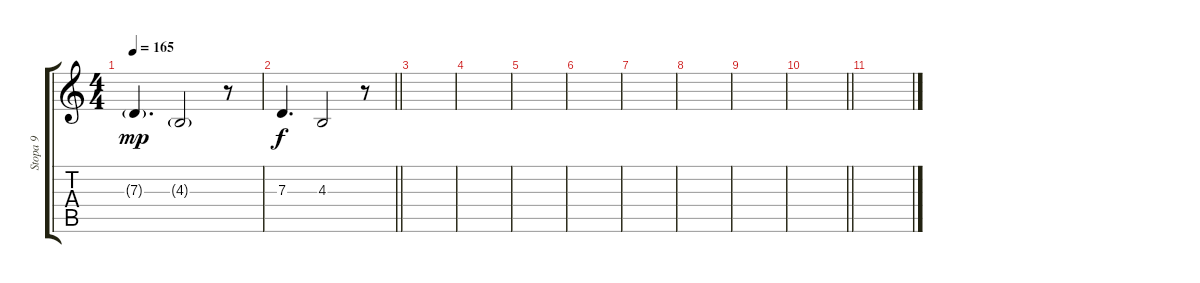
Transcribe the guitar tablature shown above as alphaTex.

\track ("Stopa 9" "Stopa 9") {instrument piccolo}
\staff {score tabs}
\tuning (E4 B3 G3 D3 A2 E2) {hide}
\ts (4 4)
\tempo 165
\clef g2
\ks c
7.3{g}.4{d dy mp} 4.3{g}.2 r.8 |
\barLineRight lightlight
7.3.4{d dy f} 4.3.2 r.8 |
\section ("" "")
|
|
|
|
|
|
|
\barLineRight lightlight
|
\section ("" "")
